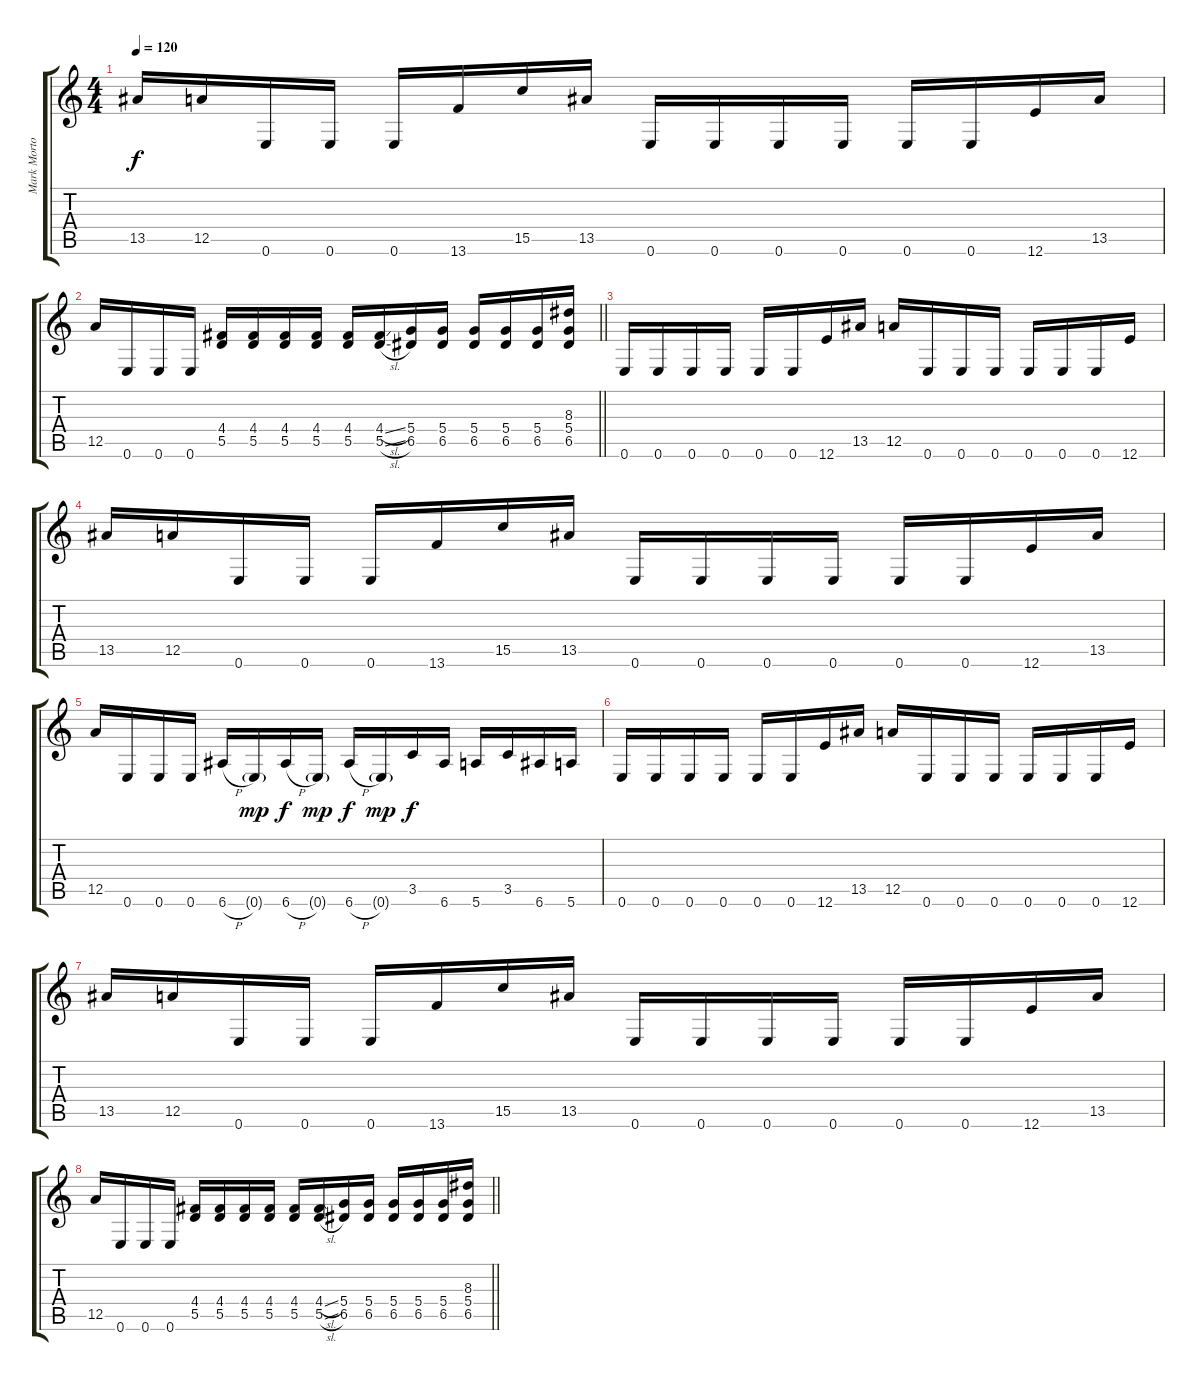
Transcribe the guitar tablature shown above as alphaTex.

\track ("Mark Morton" "Mark Morto") {instrument distortionguitar}
\staff {score tabs}
\tuning (E4 B3 G3 D3 A2 E2) {hide}
\ts (4 4)
\tempo 120
\clef g2
\ks c
13.5.16{dy f} 12.5.16 0.6.16 0.6.16 0.6.16 13.6.16 15.5.16 13.5.16 0.6.16 0.6.16 0.6.16 0.6.16 0.6.16 0.6.16 12.6.16 13.5.16 |
\barLineRight lightlight
12.5.16 0.6.16 0.6.16 0.6.16 (4.4 5.5).16 (4.4 5.5).16 (4.4 5.5).16 (4.4 5.5).16 (4.4 5.5).16 (4.4{sl} 5.5{sl}).16 (5.4 6.5).16 (5.4 6.5).16 (5.4 6.5).16 (5.4 6.5).16 (5.4 6.5).16 (8.3 5.4 6.5).16 |
0.6.16 0.6.16 0.6.16 0.6.16 0.6.16 0.6.16 12.6.16 13.5.16 12.5.16 0.6.16 0.6.16 0.6.16 0.6.16 0.6.16 0.6.16 12.6.16 |
13.5.16 12.5.16 0.6.16 0.6.16 0.6.16 13.6.16 15.5.16 13.5.16 0.6.16 0.6.16 0.6.16 0.6.16 0.6.16 0.6.16 12.6.16 13.5.16 |
12.5.16 0.6.16 0.6.16 0.6.16 6.6{h}.16 0.6{g}.16{dy mp} 6.6{h}.16{dy f} 0.6{g}.16{dy mp} 6.6{h}.16{dy f} 0.6{g}.16{dy mp} 3.5.16{dy f} 6.6.16 5.6.16 3.5.16 6.6.16 5.6.16 |
0.6.16 0.6.16 0.6.16 0.6.16 0.6.16 0.6.16 12.6.16 13.5.16 12.5.16 0.6.16 0.6.16 0.6.16 0.6.16 0.6.16 0.6.16 12.6.16 |
13.5.16 12.5.16 0.6.16 0.6.16 0.6.16 13.6.16 15.5.16 13.5.16 0.6.16 0.6.16 0.6.16 0.6.16 0.6.16 0.6.16 12.6.16 13.5.16 |
\barLineRight lightlight
12.5.16 0.6.16 0.6.16 0.6.16 (4.4 5.5).16 (4.4 5.5).16 (4.4 5.5).16 (4.4 5.5).16 (4.4 5.5).16 (4.4{sl} 5.5{sl}).16 (5.4 6.5).16 (5.4 6.5).16 (5.4 6.5).16 (5.4 6.5).16 (5.4 6.5).16 (8.3 5.4 6.5).16
